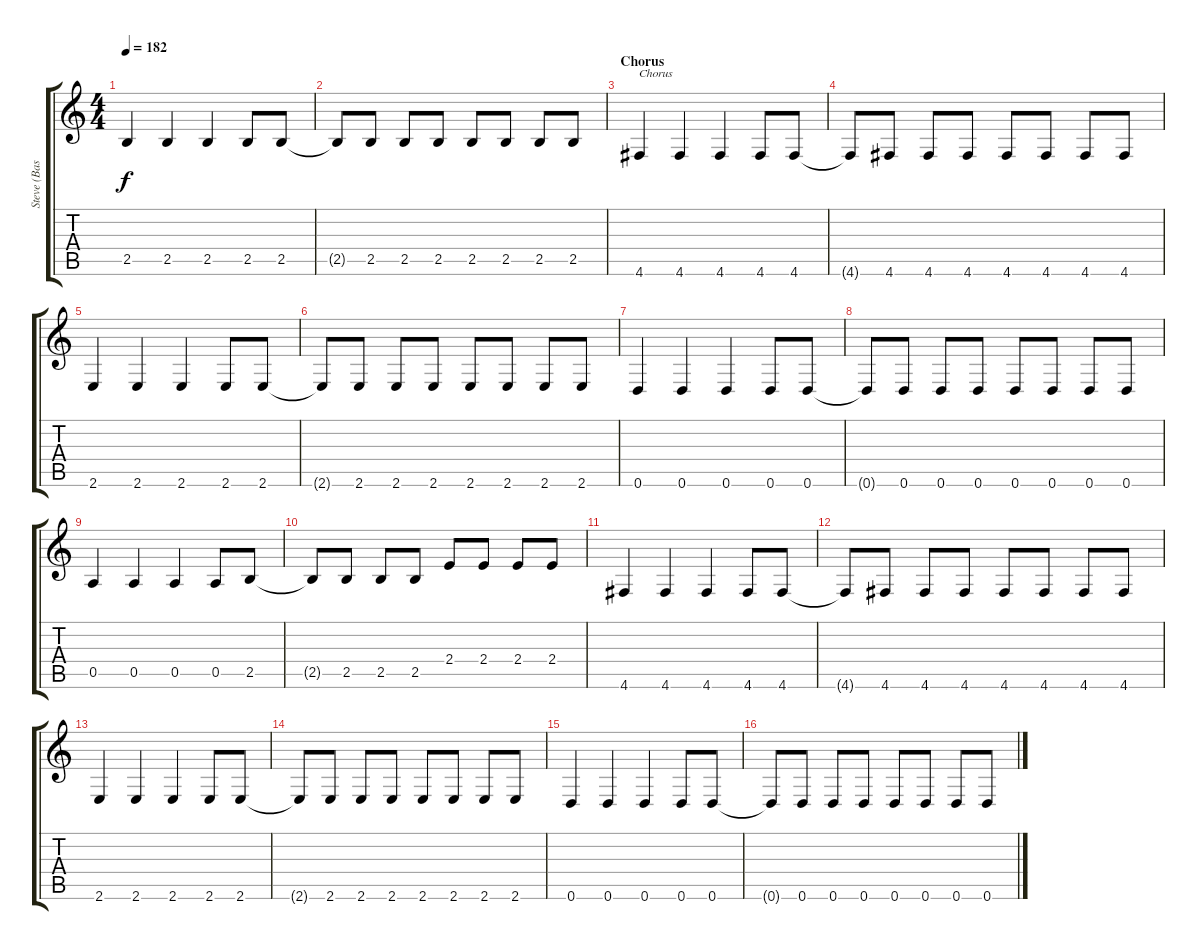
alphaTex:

\track ("Steve (Bass)" "Steve (Bas") {instrument electricbassfinger}
\staff {score tabs}
\tuning (E4 B3 G3 D3 A2 D2) {hide}
\ts (4 4)
\tempo 182
\clef g2
\ks c
2.5.4{dy f} 2.5.4 2.5.4 2.5.8 2.5.8 |
2.5{t}.8 2.5.8 2.5.8 2.5.8 2.5.8 2.5.8 2.5.8 2.5.8 |
\section ("" "Chorus")
4.6.4{txt "Chorus"} 4.6.4 4.6.4 4.6.8 4.6.8 |
4.6{t}.8 4.6.8 4.6.8 4.6.8 4.6.8 4.6.8 4.6.8 4.6.8 |
2.6.4 2.6.4 2.6.4 2.6.8 2.6.8 |
2.6{t}.8 2.6.8 2.6.8 2.6.8 2.6.8 2.6.8 2.6.8 2.6.8 |
0.6.4 0.6.4 0.6.4 0.6.8 0.6.8 |
0.6{t}.8 0.6.8 0.6.8 0.6.8 0.6.8 0.6.8 0.6.8 0.6.8 |
0.5.4 0.5.4 0.5.4 0.5.8 2.5.8 |
2.5{t}.8 2.5.8 2.5.8 2.5.8 2.4.8 2.4.8 2.4.8 2.4.8 |
4.6.4 4.6.4 4.6.4 4.6.8 4.6.8 |
4.6{t}.8 4.6.8 4.6.8 4.6.8 4.6.8 4.6.8 4.6.8 4.6.8 |
2.6.4 2.6.4 2.6.4 2.6.8 2.6.8 |
2.6{t}.8 2.6.8 2.6.8 2.6.8 2.6.8 2.6.8 2.6.8 2.6.8 |
0.6.4 0.6.4 0.6.4 0.6.8 0.6.8 |
0.6{t}.8 0.6.8 0.6.8 0.6.8 0.6.8 0.6.8 0.6.8 0.6.8
